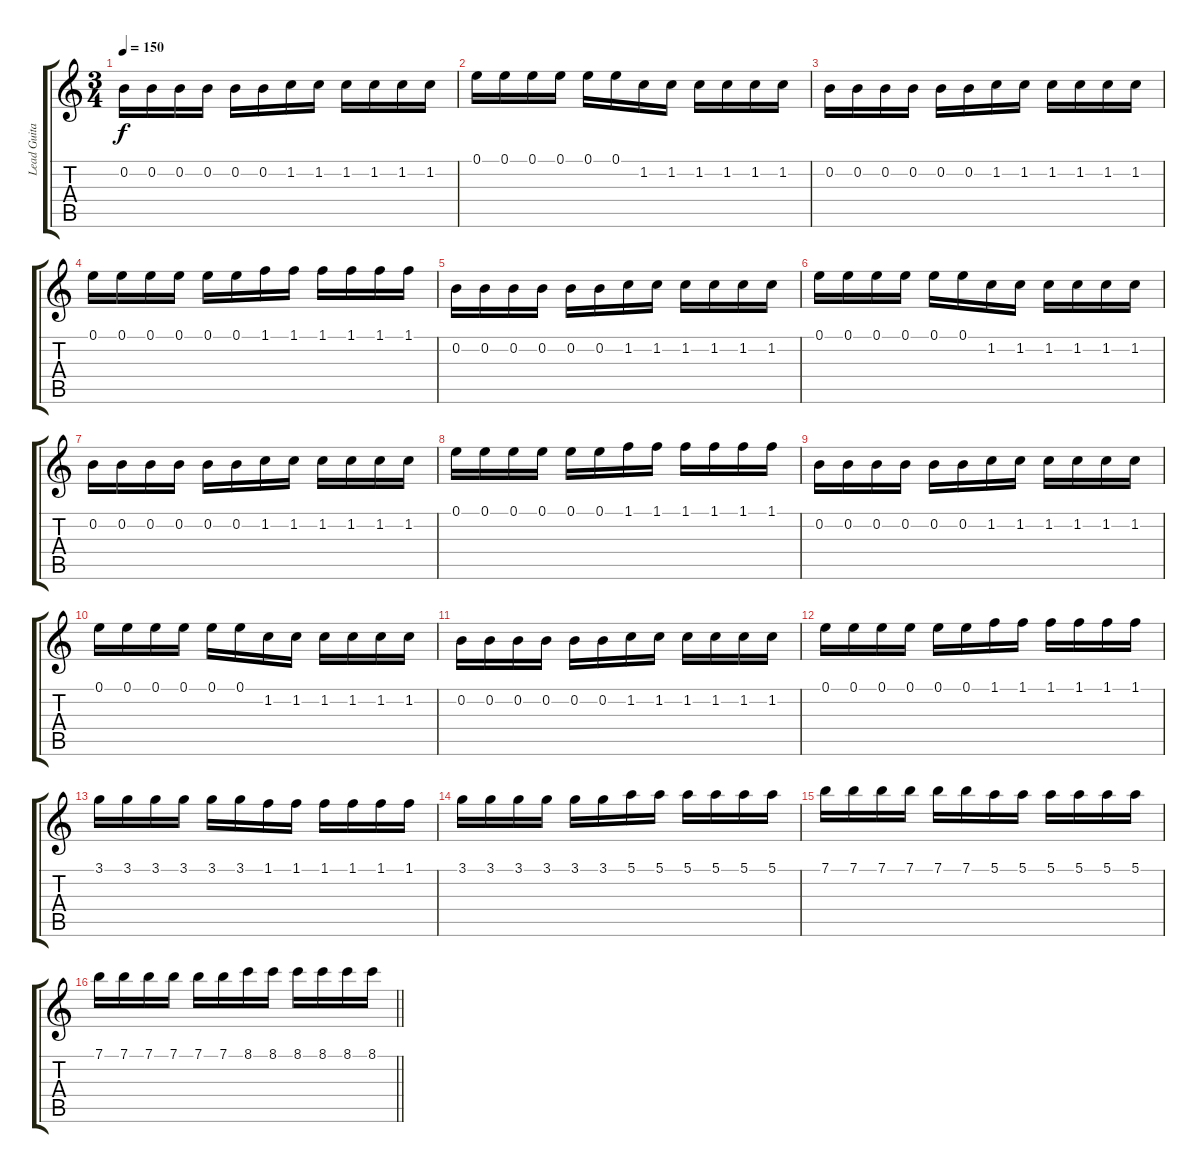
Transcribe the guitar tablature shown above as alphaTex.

\track ("Lead Guitar" "Lead Guita") {instrument distortionguitar}
\staff {score tabs}
\tuning (E4 B3 G3 D3 A2 E2) {hide}
\ts (3 4)
\tempo 150
\clef g2
\ks c
0.2.16{dy f} 0.2.16 0.2.16 0.2.16 0.2.16 0.2.16 1.2.16 1.2.16 1.2.16 1.2.16 1.2.16 1.2.16 |
0.1.16 0.1.16 0.1.16 0.1.16 0.1.16 0.1.16 1.2.16 1.2.16 1.2.16 1.2.16 1.2.16 1.2.16 |
0.2.16 0.2.16 0.2.16 0.2.16 0.2.16 0.2.16 1.2.16 1.2.16 1.2.16 1.2.16 1.2.16 1.2.16 |
0.1.16 0.1.16 0.1.16 0.1.16 0.1.16 0.1.16 1.1.16 1.1.16 1.1.16 1.1.16 1.1.16 1.1.16 |
0.2.16 0.2.16 0.2.16 0.2.16 0.2.16 0.2.16 1.2.16 1.2.16 1.2.16 1.2.16 1.2.16 1.2.16 |
0.1.16 0.1.16 0.1.16 0.1.16 0.1.16 0.1.16 1.2.16 1.2.16 1.2.16 1.2.16 1.2.16 1.2.16 |
0.2.16 0.2.16 0.2.16 0.2.16 0.2.16 0.2.16 1.2.16 1.2.16 1.2.16 1.2.16 1.2.16 1.2.16 |
0.1.16 0.1.16 0.1.16 0.1.16 0.1.16 0.1.16 1.1.16 1.1.16 1.1.16 1.1.16 1.1.16 1.1.16 |
0.2.16 0.2.16 0.2.16 0.2.16 0.2.16 0.2.16 1.2.16 1.2.16 1.2.16 1.2.16 1.2.16 1.2.16 |
0.1.16 0.1.16 0.1.16 0.1.16 0.1.16 0.1.16 1.2.16 1.2.16 1.2.16 1.2.16 1.2.16 1.2.16 |
0.2.16 0.2.16 0.2.16 0.2.16 0.2.16 0.2.16 1.2.16 1.2.16 1.2.16 1.2.16 1.2.16 1.2.16 |
0.1.16 0.1.16 0.1.16 0.1.16 0.1.16 0.1.16 1.1.16 1.1.16 1.1.16 1.1.16 1.1.16 1.1.16 |
3.1.16 3.1.16 3.1.16 3.1.16 3.1.16 3.1.16 1.1.16 1.1.16 1.1.16 1.1.16 1.1.16 1.1.16 |
3.1.16 3.1.16 3.1.16 3.1.16 3.1.16 3.1.16 5.1.16 5.1.16 5.1.16 5.1.16 5.1.16 5.1.16 |
7.1.16 7.1.16 7.1.16 7.1.16 7.1.16 7.1.16 5.1.16 5.1.16 5.1.16 5.1.16 5.1.16 5.1.16 |
\barLineRight lightlight
7.1.16 7.1.16 7.1.16 7.1.16 7.1.16 7.1.16 8.1.16 8.1.16 8.1.16 8.1.16 8.1.16 8.1.16
